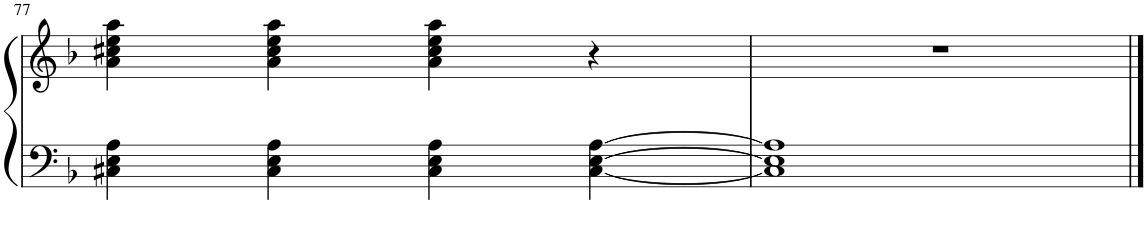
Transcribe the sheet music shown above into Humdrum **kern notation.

**kern	**kern
*part1	*part1
*staff2	*staff1
*I"Pianoforte a coda	*
*I'Pf.	*
!!LO:PB:g=z
*clefF4	*clefG2
*k[b-]	*k[b-]
*M4/4	*M4/4
=77	=77
4C#X\ 4E\ 4A\	4a\ 4cc#X\ 4ee\ 4aa\
4C#\ 4E\ 4A\	4a\ 4cc#\ 4ee\ 4aa\
4C#\ 4E\ 4A\	4a\ 4cc#\ 4ee\ 4aa\
[4C#\ [4E\ [4A\	4r
=78	=78
1C#] 1E] 1A]	1r
==	==
*-	*-
